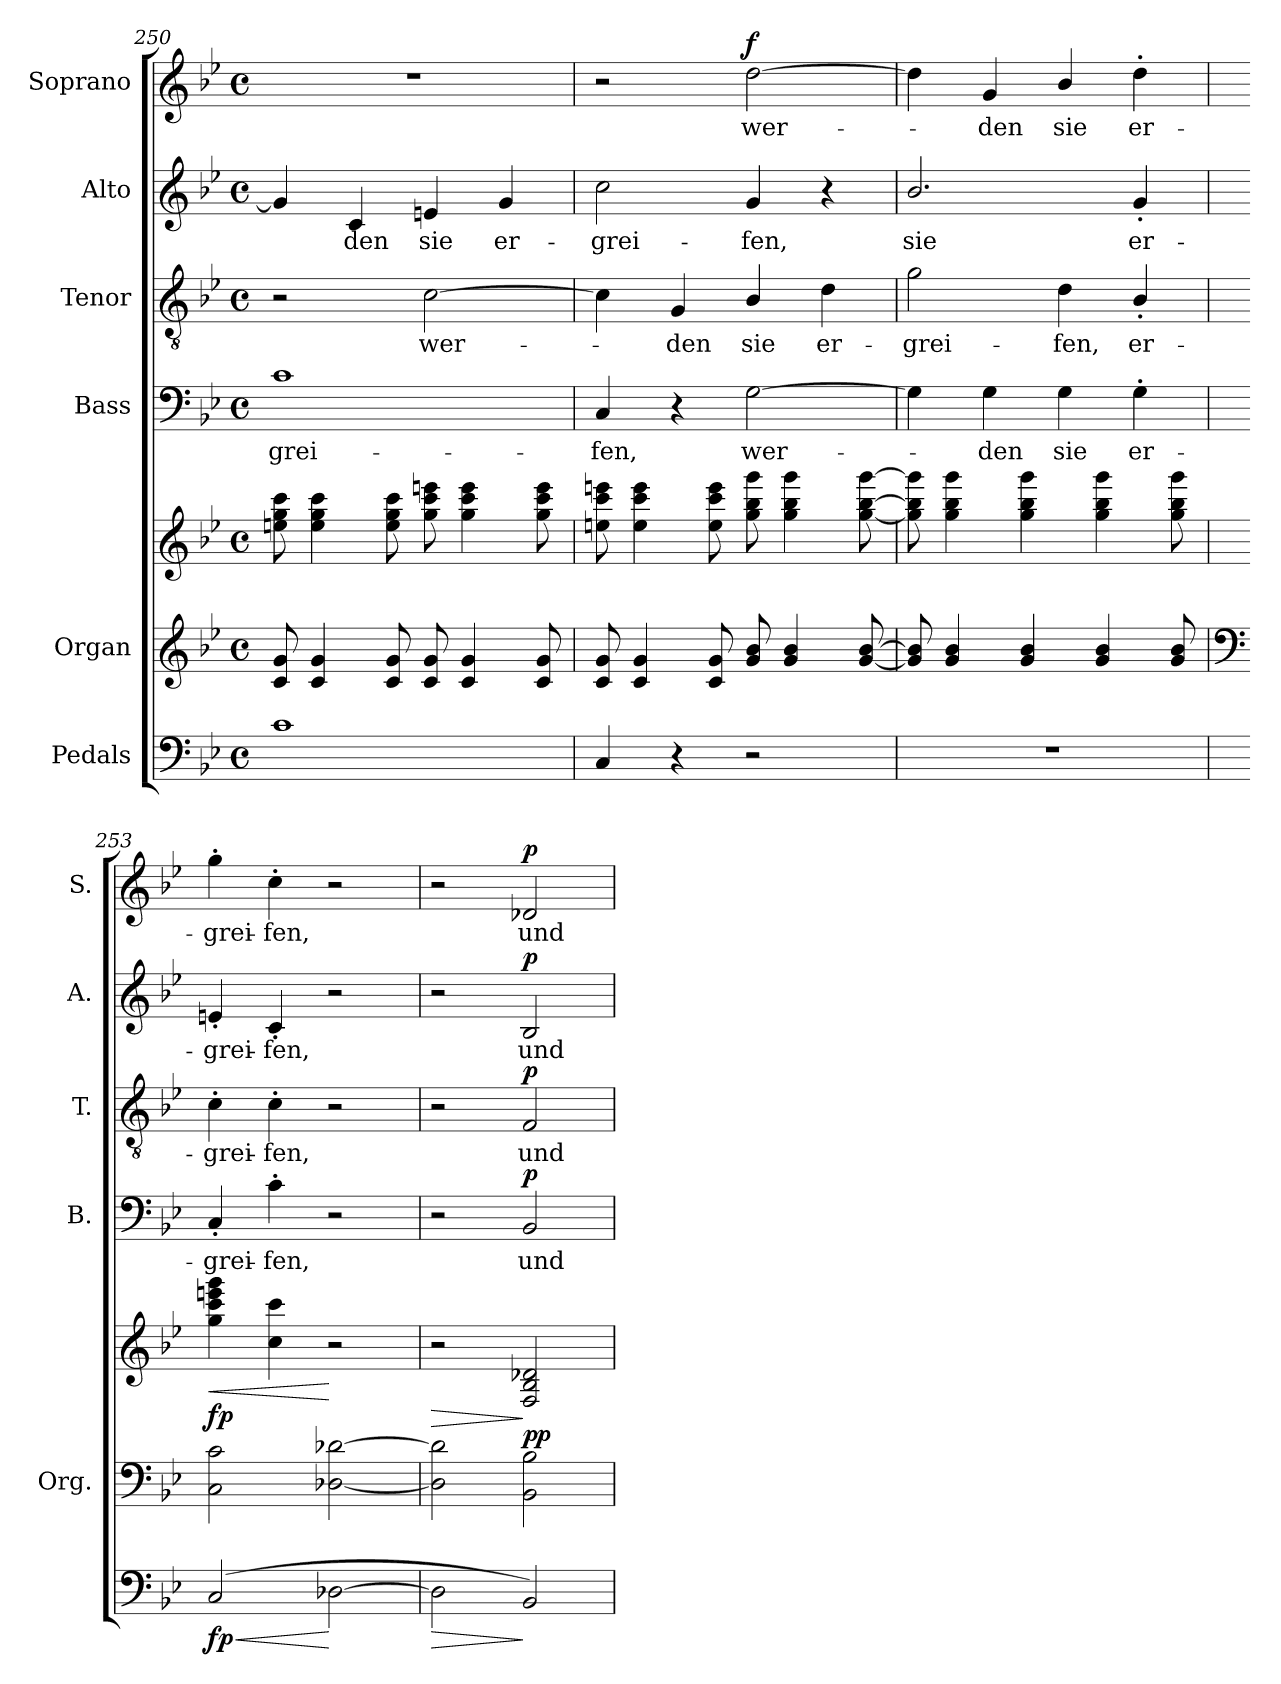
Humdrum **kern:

**kern	**dynam	**kern	**kern	**dynam	**kern	**text	**dynam	**kern	**text	**dynam	**kern	**text	**dynam	**kern	**text	**dynam
*part6	*part6	*part5	*part5	*part5	*part4	*part4	*part4	*part3	*part3	*part3	*part2	*part2	*part2	*part1	*part1	*part1
*staff7	*staff7	*staff6	*staff5	*staff5/6	*staff4	*staff4	*staff4	*staff3	*staff3	*staff3	*staff2	*staff2	*staff2	*staff1	*staff1	*staff1
*I"Pedals	*	*I"Organ	*	*	*I"Bass	*	*	*I"Tenor	*	*	*I"Alto	*	*	*I"Soprano	*	*
*	*	*I'Org.	*	*	*I'B.	*	*	*I'T.	*	*	*I'A.	*	*	*I'S.	*	*
*clefF4	*	*clefG2	*clefG2	*	*clefF4	*	*	*clefGv2	*	*	*clefG2	*	*	*clefG2	*	*
*	*	*	*	*	*	*	*	*ITrd7c12	*	*	*	*	*	*	*	*
*k[b-e-]	*	*k[b-e-]	*k[b-e-]	*	*k[b-e-]	*	*	*k[b-e-]	*	*	*k[b-e-]	*	*	*k[b-e-]	*	*
*B-:	*	*B-:	*B-:	*	*B-:	*	*	*B-:	*	*	*B-:	*	*	*B-:	*	*
*M4/4	*	*M4/4	*M4/4	*	*M4/4	*	*	*M4/4	*	*	*M4/4	*	*	*M4/4	*	*
*met(c)	*	*met(c)	*met(c)	*	*met(c)	*	*	*met(c)	*	*	*met(c)	*	*	*met(c)	*	*
=250	=250	=250	=250	=250	=250	=250	=250	=250	=250	=250	=250	=250	=250	=250	=250	=250
!	!	!	!	!	!	!LO:LY:b:color=#000000	!	!	!	!	!	!	!	!	!	!
1ci	.	8ci/ 8gi	8eeni\ 8ggi 8ccci	.	1ci	-grei-	.	2r	.	.	4gi/]	.	.	1r	.	.
.	.	4ci/ 4gi	4eei\ 4ggi 4ccci	.	.	.	.	.	.	.	.	.	.	.	.	.
!	!	!	!	!	!	!	!	!	!	!	!	!LO:LY:b:color=#000000	!	!	!	!
.	.	.	.	.	.	.	.	.	.	.	4ci/	-den	.	.	.	.
.	.	8ci/ 8gi	8eei\ 8ggi 8ccci	.	.	.	.	.	.	.	.	.	.	.	.	.
!	!	!	!	!	!	!	!	!	!LO:LY:b:color=#000000	!	!	!	!	!	!	!
!	!	!	!	!	!	!	!	!	!	!	!	!LO:LY:b:color=#000000	!	!	!	!
.	.	8ci/ 8gi	8ggi\ 8ccci 8eeeni	.	.	.	.	[2Ci\	wer-	.	4eni/	sie	.	.	.	.
.	.	4ci/ 4gi	4ggi\ 4ccci 4eeei	.	.	.	.	.	.	.	.	.	.	.	.	.
!	!	!	!	!	!	!	!	!	!	!	!	!LO:LY:b:color=#000000	!	!	!	!
.	.	.	.	.	.	.	.	.	.	.	4gi/	er-	.	.	.	.
.	.	8ci/ 8gi	8ggi\ 8ccci 8eeei	.	.	.	.	.	.	.	.	.	.	.	.	.
!!LO:LB:g=z
=251	=251	=251	=251	=251	=251	=251	=251	=251	=251	=251	=251	=251	=251	=251	=251	=251
!	!	!	!	!	!	!LO:LY:b:color=#000000	!	!	!	!	!	!	!	!	!	!
!	!	!	!	!	!	!	!	!	!	!	!	!LO:LY:b:color=#000000	!	!	!	!
4Ci/	.	8ci/ 8gi	8eeni\ 8ccci 8eeeni	.	4Ci/	-fen,	.	4Ci\]	.	.	2cci\	-grei-	.	2r	.	.
.	.	4ci/ 4gi	4eei\ 4ccci 4eeei	.	.	.	.	.	.	.	.	.	.	.	.	.
!	!	!	!	!	!	!	!	!	!LO:LY:b:color=#000000	!	!	!	!	!	!	!
4r	.	.	.	.	4r	.	.	4GGi/	-den	.	.	.	.	.	.	.
.	.	8ci/ 8gi	8eei\ 8ccci 8eeei	.	.	.	.	.	.	.	.	.	.	.	.	.
!	!	!	!	!	!	!LO:LY:b:color=#000000	!	!	!	!	!	!	!	!	!	!
!	!	!	!	!	!	!	!	!	!LO:LY:b:color=#000000	!	!	!	!	!	!	!
!	!	!	!	!	!	!	!	!	!	!	!	!LO:LY:b:color=#000000	!	!	!	!
!	!	!	!	!	!	!	!	!	!	!	!	!	!	!	!LO:LY:b:color=#000000	!
2r	.	8gi/ 8b-i	8ggi\ 8bb-i 8gggi	.	[2Gi\	wer-	.	4BB-i/	sie	.	4gi/	-fen,	.	[2ddi\	wer-	f
.	.	4gi/ 4b-i	4ggi\ 4bb-i 4gggi	.	.	.	.	.	.	.	.	.	.	.	.	.
!	!	!	!	!	!	!	!	!	!LO:LY:b:color=#000000	!	!	!	!	!	!	!
.	.	.	.	.	.	.	.	4Di\	er-	.	4r	.	.	.	.	.
.	.	[8gi/ [8b-i	[8ggi\ [8bb-i [8gggi	.	.	.	.	.	.	.	.	.	.	.	.	.
=252	=252	=252	=252	=252	=252	=252	=252	=252	=252	=252	=252	=252	=252	=252	=252	=252
!	!	!	!	!	!	!	!	!	!LO:LY:b:color=#000000	!	!	!	!	!	!	!
!	!	!	!	!	!	!	!	!	!	!	!	!LO:LY:b:color=#000000	!	!	!	!
1r	.	8gi/] 8b-i]	8ggi\] 8bb-i] 8gggi]	.	4Gi\]	.	.	2Gi\	-grei-	.	2.b-i/	sie	.	4ddi\]	.	.
.	.	4gi/ 4b-i	4ggi\ 4bb-i 4gggi	.	.	.	.	.	.	.	.	.	.	.	.	.
!	!	!	!	!	!	!LO:LY:b:color=#000000	!	!	!	!	!	!	!	!	!	!
!	!	!	!	!	!	!	!	!	!	!	!	!	!	!	!LO:LY:b:color=#000000	!
.	.	.	.	.	4Gi\	-den	.	.	.	.	.	.	.	4gi/	-den	.
.	.	4gi/ 4b-i	4ggi\ 4bb-i 4gggi	.	.	.	.	.	.	.	.	.	.	.	.	.
!	!	!	!	!	!	!LO:LY:b:color=#000000	!	!	!	!	!	!	!	!	!	!
!	!	!	!	!	!	!	!	!	!LO:LY:b:color=#000000	!	!	!	!	!	!	!
!	!	!	!	!	!	!	!	!	!	!	!	!	!	!	!LO:LY:b:color=#000000	!
.	.	.	.	.	4Gi\	sie	.	4Di\	-fen,	.	.	.	.	4b-i/	sie	.
.	.	4gi/ 4b-i	4ggi\ 4bb-i 4gggi	.	.	.	.	.	.	.	.	.	.	.	.	.
!	!	!	!	!	!	!LO:LY:b:color=#000000	!	!	!	!	!	!	!	!	!	!
!	!	!	!	!	!	!	!	!	!LO:LY:b:color=#000000	!	!	!	!	!	!	!
!	!	!	!	!	!	!	!	!	!	!	!	!LO:LY:b:color=#000000	!	!	!	!
!	!	!	!	!	!	!	!	!	!	!	!	!	!	!	!LO:LY:b:color=#000000	!
.	.	.	.	.	4G'i\	er-	.	4BB-'i/	er-	.	4g'i/	er-	.	4dd'i\	er-	.
.	.	8gi/ 8b-i	8ggi\ 8bb-i 8gggi	.	.	.	.	.	.	.	.	.	.	.	.	.
=253	=253	=253	=253	=253	=253	=253	=253	=253	=253	=253	=253	=253	=253	=253	=253	=253
*	*	*clefF4	*	*	*	*	*	*	*	*	*	*	*	*	*	*
!	!LO:HP:b	!	!	!LO:HP:b	!	!	!	!	!	!	!	!	!	!	!	!
!	!	!	!	!	!	!LO:LY:b:color=#000000	!	!	!	!	!	!	!	!	!	!
!	!	!	!	!	!	!	!	!	!LO:LY:b:color=#000000	!	!	!	!	!	!	!
!	!	!	!	!	!	!	!	!	!	!	!	!LO:LY:b:color=#000000	!	!	!	!
!	!	!	!	!	!	!	!	!	!	!	!	!	!	!	!LO:LY:b:color=#000000	!
(2Ci/	< fp	2Ci\ 2ci	4ggi\ 4ccci 4eeeni 4gggi	< fp	4C'i/	-grei-	.	4C'i\	-grei-	.	4en'i/	-grei-	.	4gg'i\	-grei-	.
!	!	!	!	!	!	!LO:LY:b:color=#000000	!	!	!	!	!	!	!	!	!	!
!	!	!	!	!	!	!	!	!	!LO:LY:b:color=#000000	!	!	!	!	!	!	!
!	!	!	!	!	!	!	!	!	!	!	!	!LO:LY:b:color=#000000	!	!	!	!
!	!	!	!	!	!	!	!	!	!	!	!	!	!	!	!LO:LY:b:color=#000000	!
.	.	.	4cci\ 4ccci	.	4c'i\	-fen,	.	4C'i\	-fen,	.	4c'i/	-fen,	.	4cc'i\	-fen,	.
[2D-Xi\	[	[2D-Xi\ [2d-Xi	2r	[	2r	.	.	2r	.	.	2r	.	.	2r	.	.
=254	=254	=254	=254	=254	=254	=254	=254	=254	=254	=254	=254	=254	=254	=254	=254	=254
!	!LO:HP:b	!	!	!LO:HP:b	!	!	!	!	!	!	!	!	!	!	!	!
2D-i\]	>	2D-i\] 2d-i]	2r	>	2r	.	.	2r	.	.	2r	.	.	2r	.	.
!	!	!	!	!	!	!LO:LY:b:color=#000000	!	!	!	!	!	!	!	!	!	!
!	!	!	!	!	!	!	!	!	!LO:LY:b:color=#000000	!	!	!	!	!	!	!
!	!	!	!	!	!	!	!	!	!	!	!	!LO:LY:b:color=#000000	!	!	!	!
!	!	!	!	!	!	!	!	!	!	!	!	!	!	!	!LO:LY:b:color=#000000	!
2BB-i/)	]	2BB-i\ 2B-i	2Fi/ 2B-i 2d-Xi	] pp	2BB-i/	und	p	2FFi/	und	p	2B-i/	und	p	2d-Xi/	und	p
=	=	=	=	=	=	=	=	=	=	=	=	=	=	=	=	=
*-	*-	*-	*-	*-	*-	*-	*-	*-	*-	*-	*-	*-	*-	*-	*-	*-
